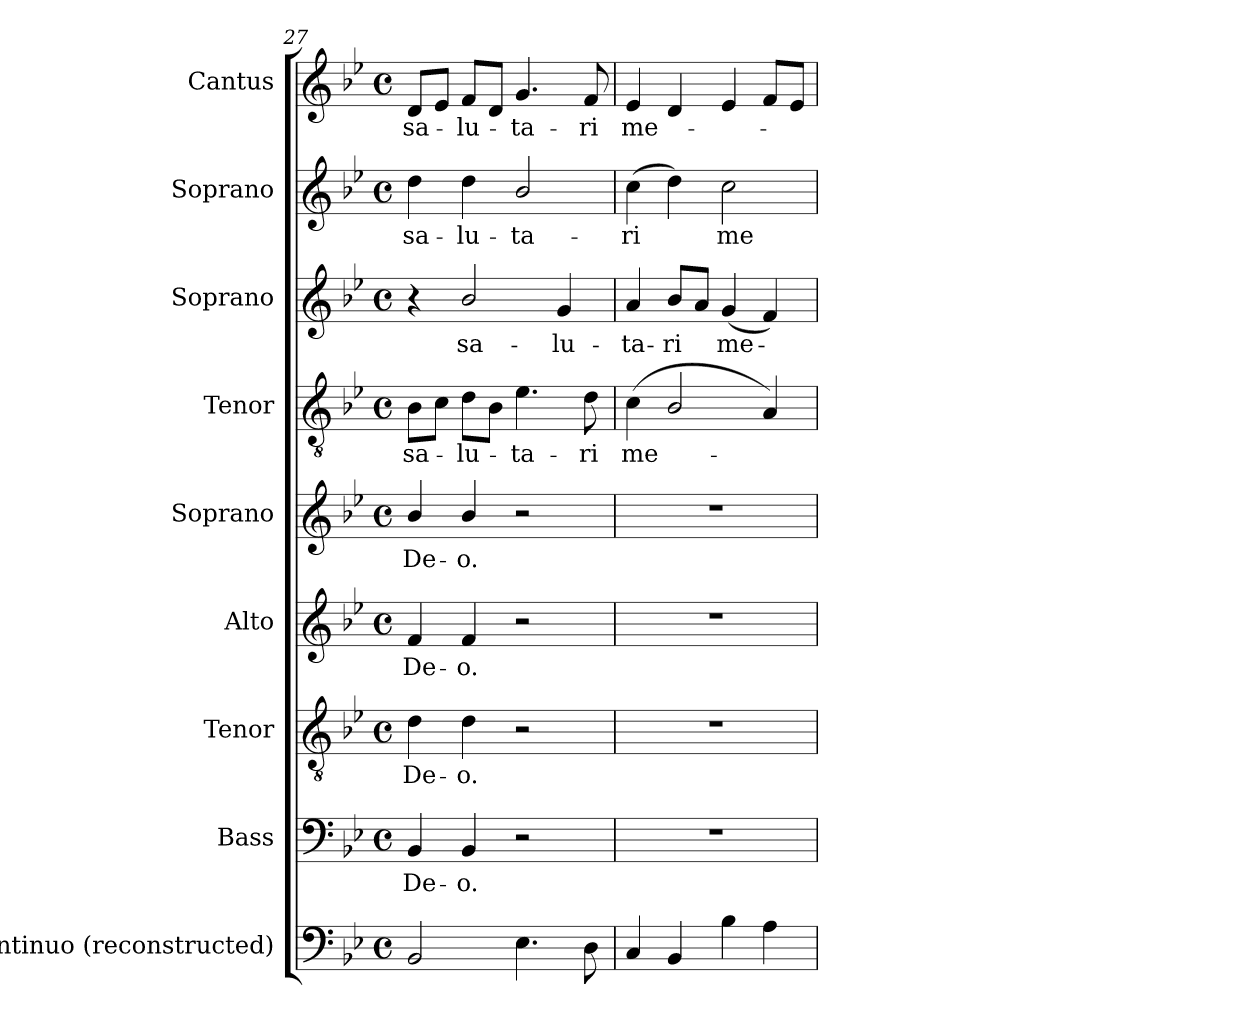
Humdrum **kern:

**kern	**kern	**text	**kern	**text	**kern	**text	**kern	**text	**kern	**text	**kern	**text	**kern	**text	**kern	**text
*part9	*part8	*part8	*part7	*part7	*part6	*part6	*part5	*part5	*part4	*part4	*part3	*part3	*part2	*part2	*part1	*part1
*staff9	*staff8	*staff8	*staff7	*staff7	*staff6	*staff6	*staff5	*staff5	*staff4	*staff4	*staff3	*staff3	*staff2	*staff2	*staff1	*staff1
*I"Continuo (reconstructed)	*I"Bass	*	*I"Tenor	*	*I"Alto	*	*I"Soprano	*	*I"Tenor	*	*I"Soprano	*	*I"Soprano	*	*I"Cantus	*
*I'Cont.	*I'B.	*	*I'T.	*	*I'A.	*	*I'S.	*	*I'T.	*	*I'S.	*	*I'S.	*	*I'S.	*
*clefF4	*clefF4	*	*clefGv2	*	*clefG2	*	*clefG2	*	*clefGv2	*	*clefG2	*	*clefG2	*	*clefG2	*
*	*	*	*ITrd7c12	*	*	*	*	*	*ITrd7c12	*	*	*	*	*	*	*
*k[b-e-]	*k[b-e-]	*	*k[b-e-]	*	*k[b-e-]	*	*k[b-e-]	*	*k[b-e-]	*	*k[b-e-]	*	*k[b-e-]	*	*k[b-e-]	*
*g:	*g:	*	*g:	*	*g:	*	*g:	*	*g:	*	*g:	*	*g:	*	*g:	*
*M4/4	*M4/4	*	*M4/4	*	*M4/4	*	*M4/4	*	*M4/4	*	*M4/4	*	*M4/4	*	*M4/4	*
*met(c)	*met(c)	*	*met(c)	*	*met(c)	*	*met(c)	*	*met(c)	*	*met(c)	*	*met(c)	*	*met(c)	*
=27	=27	=27	=27	=27	=27	=27	=27	=27	=27	=27	=27	=27	=27	=27	=27	=27
!	!	!LO:LY:b:color=#000000	!	!	!	!	!	!	!	!	!	!	!	!	!	!
!	!	!	!	!LO:LY:b:color=#000000	!	!	!	!	!	!	!	!	!	!	!	!
!	!	!	!	!	!	!LO:LY:b:color=#000000	!	!	!	!	!	!	!	!	!	!
!	!	!	!	!	!	!	!	!LO:LY:b:color=#000000	!	!	!	!	!	!	!	!
!	!	!	!	!	!	!	!	!	!	!LO:LY:b:color=#000000	!	!	!	!	!	!
!	!	!	!	!	!	!	!	!	!	!	!	!	!	!LO:LY:b:color=#000000	!	!
!	!	!	!	!	!	!	!	!	!	!	!	!	!	!	!	!LO:LY:b:color=#000000
2BB-i/	4BB-i/	De-	4Di\	De-	4fi/	De-	4b-i/	De-	8BB-i\L	sa-	4r	.	4ddi\	sa-	8di/L	sa-
.	.	.	.	.	.	.	.	.	8Ci\J	.	.	.	.	.	8e-i/J	.
!	!	!LO:LY:b:color=#000000	!	!	!	!	!	!	!	!	!	!	!	!	!	!
!	!	!	!	!LO:LY:b:color=#000000	!	!	!	!	!	!	!	!	!	!	!	!
!	!	!	!	!	!	!LO:LY:b:color=#000000	!	!	!	!	!	!	!	!	!	!
!	!	!	!	!	!	!	!	!LO:LY:b:color=#000000	!	!	!	!	!	!	!	!
!	!	!	!	!	!	!	!	!	!	!LO:LY:b:color=#000000	!	!	!	!	!	!
!	!	!	!	!	!	!	!	!	!	!	!	!LO:LY:b:color=#000000	!	!	!	!
!	!	!	!	!	!	!	!	!	!	!	!	!	!	!LO:LY:b:color=#000000	!	!
!	!	!	!	!	!	!	!	!	!	!	!	!	!	!	!	!LO:LY:b:color=#000000
.	4BB-i/	-o.	4Di\	-o.	4fi/	-o.	4b-i/	-o.	8Di\L	-lu-	2b-i/	sa-	4ddi\	-lu-	8fi/L	-lu-
.	.	.	.	.	.	.	.	.	8BB-i\J	.	.	.	.	.	8di/J	.
!	!	!	!	!	!	!	!	!	!	!LO:LY:b:color=#000000	!	!	!	!	!	!
!	!	!	!	!	!	!	!	!	!	!	!	!	!	!LO:LY:b:color=#000000	!	!
!	!	!	!	!	!	!	!	!	!	!	!	!	!	!	!	!LO:LY:b:color=#000000
4.E-i\	2r	.	2r	.	2r	.	2r	.	4.E-i\	-ta-	.	.	2b-i/	-ta-	4.gi/	-ta-
!	!	!	!	!	!	!	!	!	!	!	!	!LO:LY:b:color=#000000	!	!	!	!
.	.	.	.	.	.	.	.	.	.	.	4gi/	-lu-	.	.	.	.
!	!	!	!	!	!	!	!	!	!	!LO:LY:b:color=#000000	!	!	!	!	!	!
!	!	!	!	!	!	!	!	!	!	!	!	!	!	!	!	!LO:LY:b:color=#000000
8Di\	.	.	.	.	.	.	.	.	8Di\	-ri	.	.	.	.	8fi/	-ri
=28	=28	=28	=28	=28	=28	=28	=28	=28	=28	=28	=28	=28	=28	=28	=28	=28
!	!	!	!	!	!	!	!	!	!	!LO:LY:b:color=#000000	!	!	!	!	!	!
!	!	!	!	!	!	!	!	!	!	!	!	!LO:LY:b:color=#000000	!	!	!	!
!	!	!	!	!	!	!	!	!	!	!	!	!	!	!LO:LY:b:color=#000000	!	!
!	!	!	!	!	!	!	!	!	!	!	!	!	!	!	!	!LO:LY:b:color=#000000
4Ci/	1r	.	1r	.	1r	.	1r	.	(4Ci\	me-	4ai/	-ta-	(4cci\	-ri	4e-i/	me-
!	!	!	!	!	!	!	!	!	!	!	!	!LO:LY:b:color=#000000	!	!	!	!
4BB-i/	.	.	.	.	.	.	.	.	2BB-i/	.	8b-i/L	-ri	4ddi\)	.	4di/	.
.	.	.	.	.	.	.	.	.	.	.	8ai/J	.	.	.	.	.
!	!	!	!	!	!	!	!	!	!	!	!	!LO:LY:b:color=#000000	!	!	!	!
!	!	!	!	!	!	!	!	!	!	!	!	!	!	!LO:LY:b:color=#000000	!	!
4B-i\	.	.	.	.	.	.	.	.	.	.	(4gi/	me-	2cci\	me-	4e-i/	.
4Ai\	.	.	.	.	.	.	.	.	4AAi/)	.	4fi/)	.	.	.	8fi/L	.
.	.	.	.	.	.	.	.	.	.	.	.	.	.	.	8e-i/J	.
=	=	=	=	=	=	=	=	=	=	=	=	=	=	=	=	=
*-	*-	*-	*-	*-	*-	*-	*-	*-	*-	*-	*-	*-	*-	*-	*-	*-
